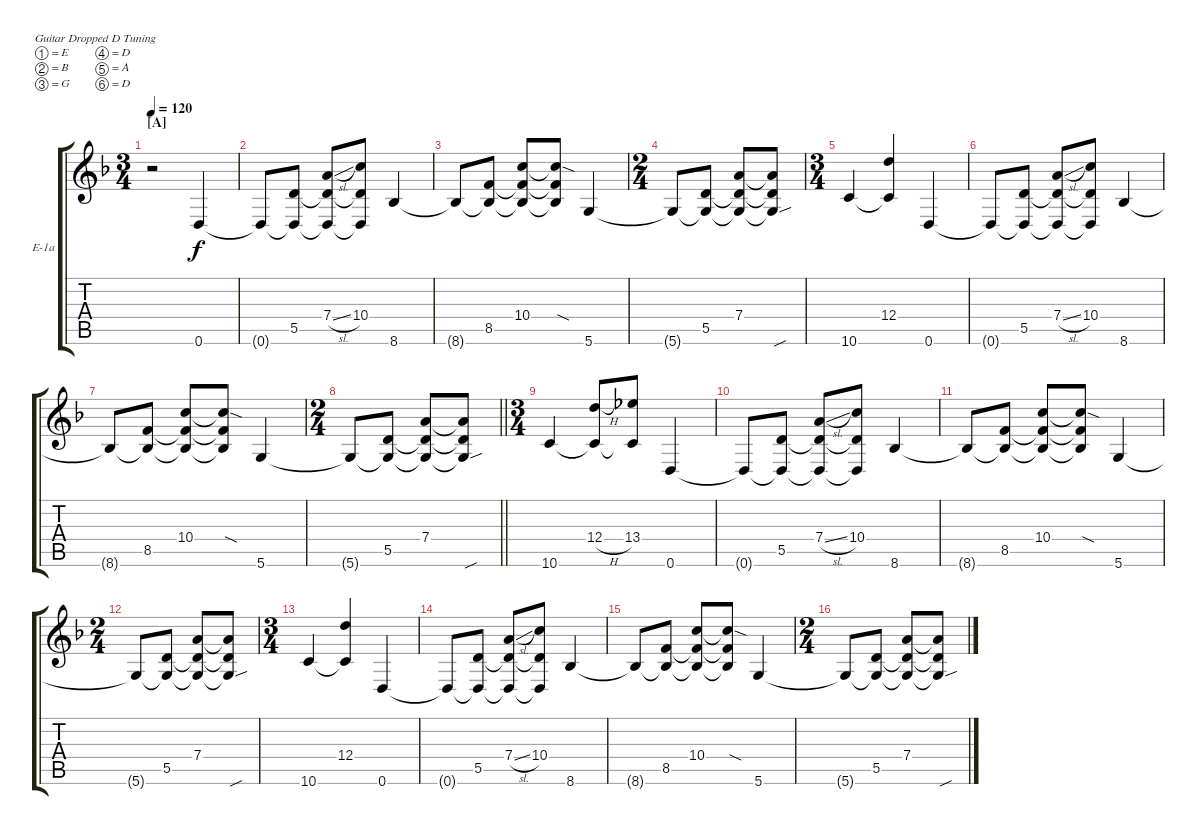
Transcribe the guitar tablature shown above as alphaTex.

\defaultSystemsLayout 4
\bracketExtendMode groupsimilarinstruments
\firstSystemTrackNameOrientation horizontal
\otherSystemsTrackNameOrientation horizontal
\track ("Effect 1a" "E-1a") {instrument electricguitarclean}
\staff {score tabs}
\tuning (E4 B3 G3 D3 A2 D2)
\ts (3 4)
\section ("A" "")
\tempo 120
\clef g2
\scale
0.51004
\ks f
r.2{dy f instrument electricguitarclean} 0.6.4 |
\scale
0.24498 0.6{t}.8 (5.5 0.6{t}).8 (7.4{sl} 5.5{t} 0.6{t}).8 (10.4 5.5{t} 0.6{t}).8 8.6.4 |
\scale
0.24498 8.6{t}.8 (8.5 8.6{t}).8 (10.4 8.6{t} 8.5{t}).8 (10.4{sod t} 8.6{t} 8.5{t}).8 5.6.4 |
\ts (2 4)
\scale
0.403175 5.6{t}.8 (5.5 5.6{t}).8 (7.4 5.5{t} 5.6{t}).8 (7.4{t} 5.5{t} 5.6{sou t}).8 |
\ts (3 4)
\scale
0.403175 10.6.4 (10.6{t} 12.4).4 0.6.4 |
\scale
0.193651 0.6{t}.8 (5.5 0.6{t}).8 (7.4{sl} 5.5{t} 0.6{t}).8 (10.4 5.5{t} 0.6{t}).8 8.6.4 |
8.6{t}.8 (8.5 8.6{t}).8 (10.4 8.6{t} 8.5{t}).8 (10.4{sod t} 8.6{t} 8.5{t}).8 5.6.4 |
\ts (2 4)
\barLineRight lightlight
5.6{t}.8 (5.5 5.6{t}).8 (7.4 5.5{t} 5.6{t}).8 (7.4{t} 5.5{t} 5.6{sou t}).8 |
\ts (3 4)
10.6.4 (12.4{h} 10.6{t}).8 (13.4 10.6{t}).8 0.6.4 |
0.6{t}.8 (5.5 0.6{t}).8 (7.4{sl} 5.5{t} 0.6{t}).8 (10.4 5.5{t} 0.6{t}).8 8.6.4 |
8.6{t}.8 (8.5 8.6{t}).8 (10.4 8.6{t} 8.5{t}).8 (10.4{sod t} 8.6{t} 8.5{t}).8 5.6.4 |
\ts (2 4)
5.6{t}.8 (5.5 5.6{t}).8 (7.4 5.5{t} 5.6{t}).8 (7.4{t} 5.5{t} 5.6{sou t}).8 |
\ts (3 4)
10.6.4 (10.6{t} 12.4).4 0.6.4 |
0.6{t}.8 (5.5 0.6{t}).8 (7.4{sl} 5.5{t} 0.6{t}).8 (10.4 5.5{t} 0.6{t}).8 8.6.4 |
8.6{t}.8 (8.5 8.6{t}).8 (10.4 8.6{t} 8.5{t}).8 (10.4{sod t} 8.6{t} 8.5{t}).8 5.6.4 |
\ts (2 4)
5.6{t}.8 (5.5 5.6{t}).8 (7.4 5.5{t} 5.6{t}).8 (7.4{t} 5.5{t} 5.6{sou t}).8
